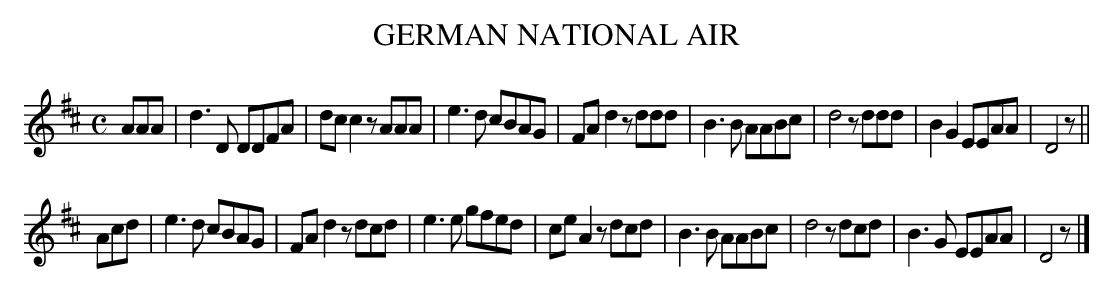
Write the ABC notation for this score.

X:1
T: GERMAN NATIONAL AIR
M: C
L: 1/8
K: D
AAA |\
d3D DDFA | dcc2 zAAA | e3d cBAG | FAd2 zddd |\
B3B AABc | d4 zddd | B2G2 EEAA | D4 z ||
Acd |\
e3d cBAG | FAd2 zdcd | e3e gfed | ceA2 zdcd |\
B3B AABc | d4 zdcd | B3G EEAA | D4 z |]
